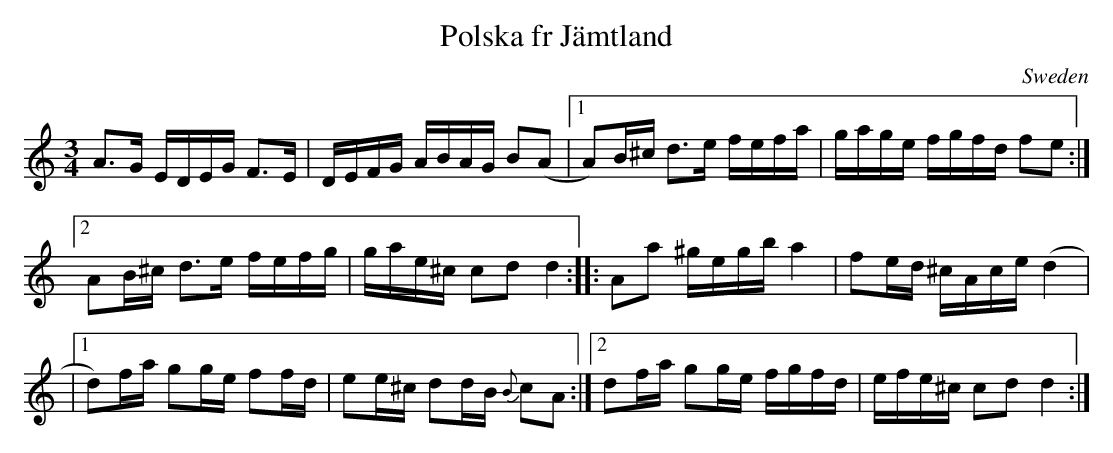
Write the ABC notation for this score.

X:1
T:Polska fr Jämtland
L:1/16
M:3/4
O:Sweden
K:D dorian
A3G EDEG F3E|DEFG ABAG B2(A2\
|1 A2)B^c d3e fefa|gage fgfd f2e2:|2
A2B^c d3e fefg|gae^c c2d2 d4::\
A2a2 ^gegb a4|f2ed ^cAce (d4|
|1 d2)fa g2ge f2fd|e2e^c d2dB {B}c2A2\
:|2d2fa g2ge fgfd|efe^c c2d2 d4:|
